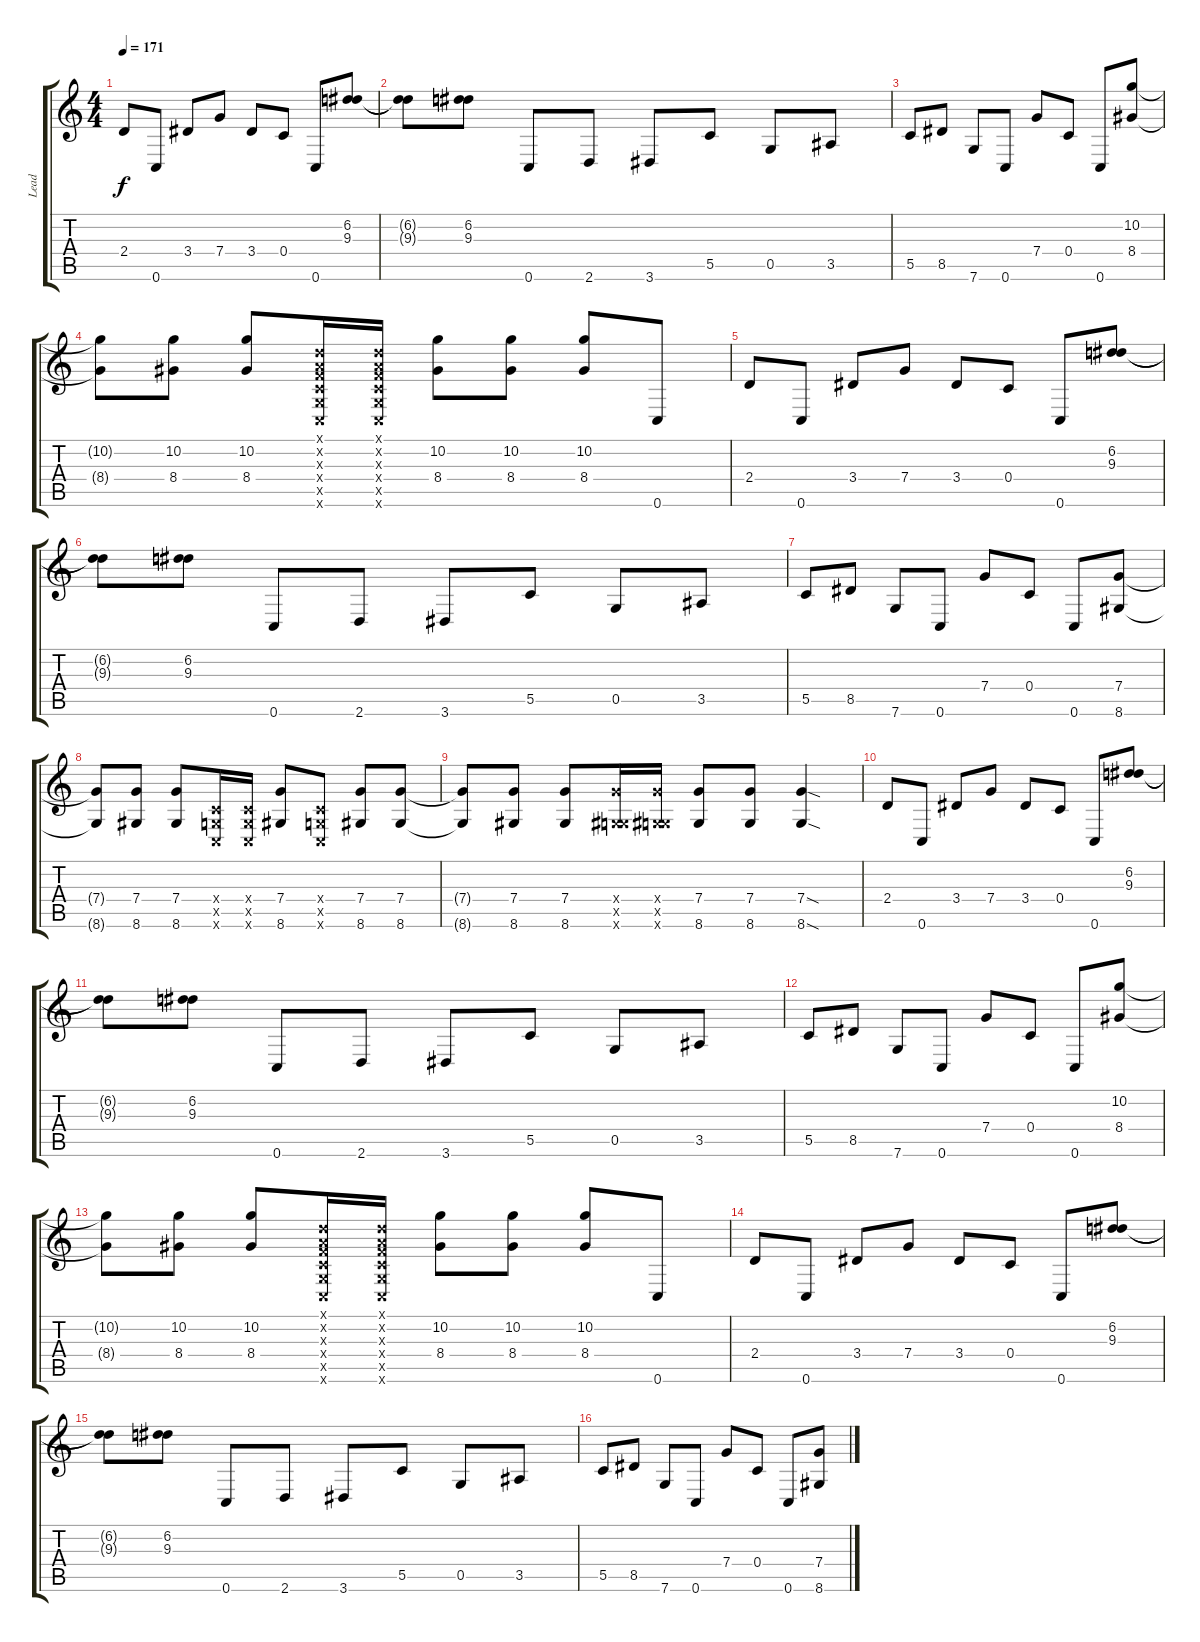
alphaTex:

\track ("Lead" "Lead") {instrument distortionguitar}
\staff {score tabs}
\tuning (D4 A3 F3 C3 G2 C2) {hide}
\ts (4 4)
\tempo 171
\clef g2
\ks c
2.4.8{dy f} 0.6.8 3.4.8 7.4.8 3.4.8 0.4.8 0.6.8 (6.2 9.3).8 |
(6.2{t} 9.3{t}).8 (6.2 9.3).8 0.6.8 2.6.8 3.6.8 5.5.8 0.5.8 3.5.8 |
5.5.8 8.5.8 7.6.8 0.6.8 7.4.8 0.4.8 0.6.8 (10.2 8.4).8 |
(10.2{t} 8.4{t}).8 (10.2 8.4).8 (10.2 8.4).8 (0.1{x} 0.2{x} 0.3{x} 0.4{x} 0.5{x} 0.6{x}).16 (0.1{x} 0.2{x} 0.3{x} 0.4{x} 0.5{x} 0.6{x}).16 (10.2 8.4).8 (10.2 8.4).8 (10.2 8.4).8 0.6.8 |
2.4.8 0.6.8 3.4.8 7.4.8 3.4.8 0.4.8 0.6.8 (6.2 9.3).8 |
(6.2{t} 9.3{t}).8 (6.2 9.3).8 0.6.8 2.6.8 3.6.8 5.5.8 0.5.8 3.5.8 |
5.5.8 8.5.8 7.6.8 0.6.8 7.4.8 0.4.8 0.6.8 (7.4 8.6).8 |
(7.4{t} 8.6{t}).8 (7.4 8.6).8 (7.4 8.6).8 (0.4{x} 0.5{x} 0.6{x}).16 (0.4{x} 0.5{x} 0.6{x}).16 (7.4 8.6).8 (0.4{x} 0.5{x} 0.6{x}).8 (7.4 8.6).8 (7.4 8.6).8 |
(7.4{t} 8.6{t}).8 (7.4 8.6).8 (7.4 8.6).8 (7.4{x} 0.5{x} 8.6{x}).16 (7.4{x} 0.5{x} 8.6{x}).16 (7.4 8.6).8 (7.4 8.6).8 (7.4{sod} 8.6{sod}).4 |
2.4.8 0.6.8 3.4.8 7.4.8 3.4.8 0.4.8 0.6.8 (6.2 9.3).8 |
(6.2{t} 9.3{t}).8 (6.2 9.3).8 0.6.8 2.6.8 3.6.8 5.5.8 0.5.8 3.5.8 |
5.5.8 8.5.8 7.6.8 0.6.8 7.4.8 0.4.8 0.6.8 (10.2 8.4).8 |
(10.2{t} 8.4{t}).8 (10.2 8.4).8 (10.2 8.4).8 (0.1{x} 0.2{x} 0.3{x} 0.4{x} 0.5{x} 0.6{x}).16 (0.1{x} 0.2{x} 0.3{x} 0.4{x} 0.5{x} 0.6{x}).16 (10.2 8.4).8 (10.2 8.4).8 (10.2 8.4).8 0.6.8 |
2.4.8 0.6.8 3.4.8 7.4.8 3.4.8 0.4.8 0.6.8 (6.2 9.3).8 |
(6.2{t} 9.3{t}).8 (6.2 9.3).8 0.6.8 2.6.8 3.6.8 5.5.8 0.5.8 3.5.8 |
5.5.8 8.5.8 7.6.8 0.6.8 7.4.8 0.4.8 0.6.8 (7.4 8.6).8
